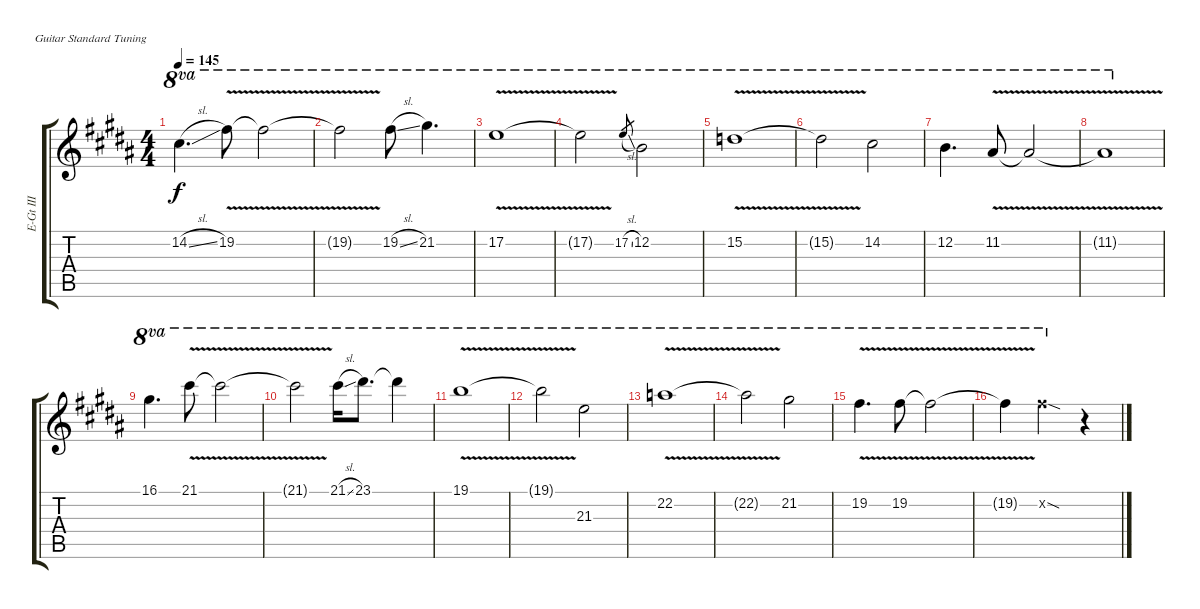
\defaultSystemsLayout 4
\bracketExtendMode groupsimilarinstruments
\otherSystemsTrackNameOrientation horizontal
\track ("Lead Guitar I" "E-Gt III") {multiBarRest instrument distortionguitar}
\staff {score tabs}
\tuning (E4 B3 G3 D3 A2 E2)
\ts (4 4)
\tempo 145
\clef g2
\ks b
14.2{sl acc #}.4{d ot 8va dy f beam Down} 19.2{v acc #}.8{ot 8va beam Down} 19.2{v t acc #}.2{ot 8va beam Down} |
19.2{v t acc #}.2{ot 8va beam Down} 19.2{sl acc #}.8{ot 8va beam Down} 21.2{acc #}.4{d ot 8va beam Down} |
17.2{v acc forcenatural}.1{ot 8va beam Down} |
17.2{v t acc forcenatural}.2{ot 8va beam Down} 17.2{sl acc forcenatural}.8{ot 8va gr beam Up} 12.2{acc forcenatural}.2{ot 8va beam Down} |
15.2{v acc forcenatural}.1{ot 8va beam Down} |
15.2{v t acc forcenatural}.2{ot 8va beam Down} 14.2{acc #}.2{ot 8va beam Down} |
12.2{acc forcenatural}.4{d ot 8va beam Down} 11.2{v acc #}.8{ot 8va beam Up} 11.2{v t acc #}.2{ot 8va beam Up} |
11.2{v t acc #}.1{ot 8va beam Up} |
16.1{acc #}.4{d ot 8va beam Down} 21.1{v acc #}.8{ot 8va beam Down} 21.1{v t acc #}.2{ot 8va beam Down} |
21.1{v t acc #}.2{ot 8va beam Down} 21.1{sl acc #}.16{ot 8va beam Down} 23.1{acc #}.8{d ot 8va beam Down} 23.1{t acc #}.4{ot 8va beam Down} |
19.1{v acc forcenatural}.1{ot 8va beam Down} |
19.1{v t acc forcenatural}.2{ot 8va beam Down} 21.3{acc forcenatural}.2{ot 8va beam Down} |
22.2{v acc forcenatural}.1{ot 8va beam Down} |
22.2{v t acc forcenatural}.2{ot 8va beam Down} 21.2{acc #}.2{ot 8va beam Down} |
19.2{v acc #}.4{d ot 8va beam Down} 19.2{v acc #}.8{ot 8va beam Down} 19.2{v t acc #}.2{ot 8va beam Down} |
19.2{t acc #}.4{ot 8va beam Down} 19.2{sod x acc #}.2{ot 8va beam Down} r.4{beam Down}
